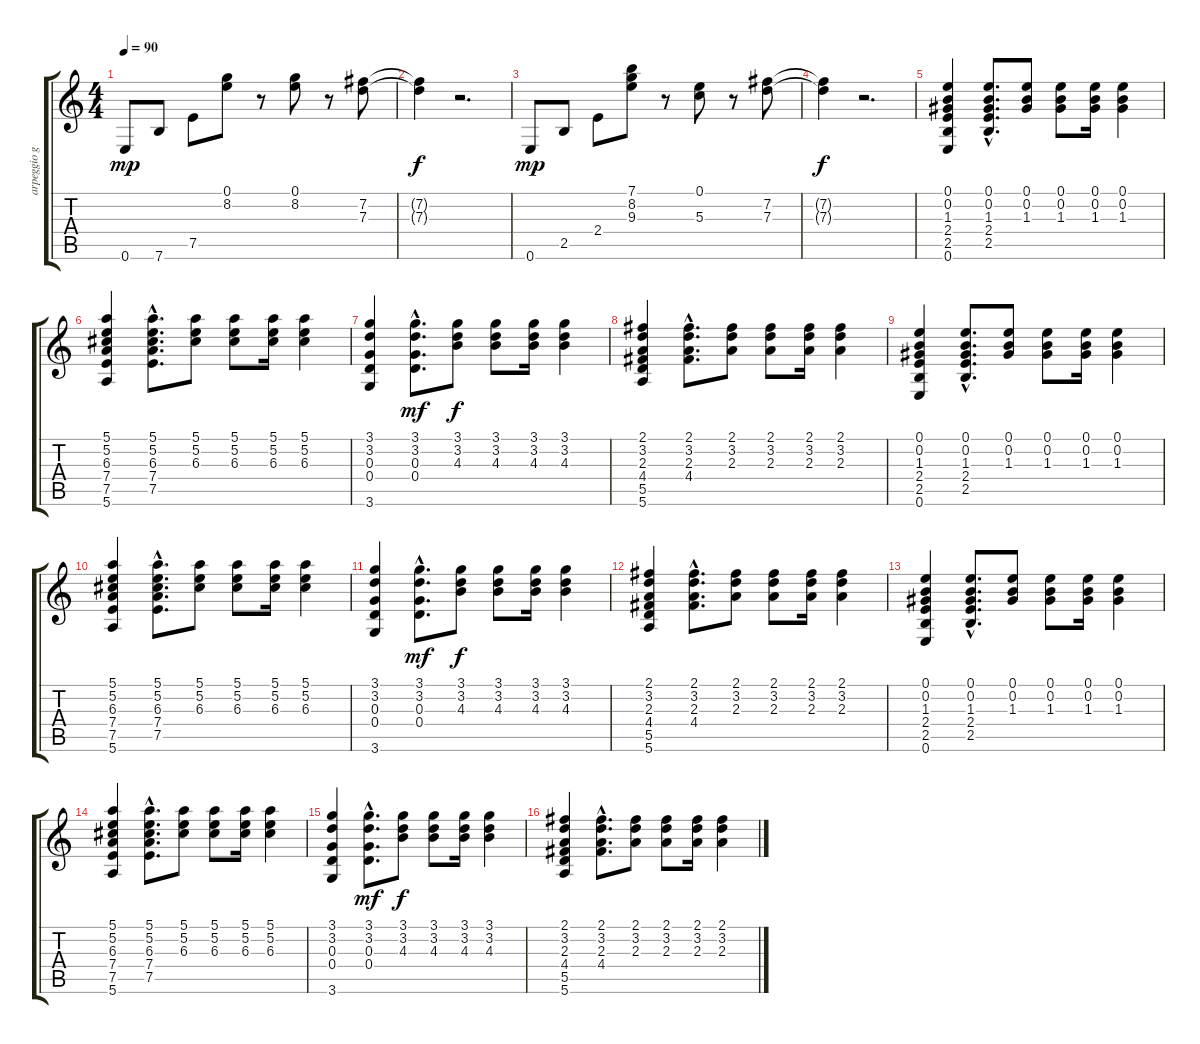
\track ("arpeggio guitar" "arpeggio g") {instrument distortionguitar}
\staff {score tabs}
\tuning (E4 B3 G3 D3 A2 E2) {hide}
\ts (4 4)
\tempo 90
\clef g2
\ks c
0.6.8{dy mp} 7.6.8 7.5.8 (0.1 8.2).8 r.8 (0.1 8.2).8 r.8 (7.2 7.3).8 |
(7.2{t} 7.3{t}).4{dy f} r.2{d} |
0.6.8{dy mp} 2.5.8 2.4.8 (7.1 8.2 9.3).8 r.8 (0.1 5.3).8 r.8 (7.2 7.3).8 |
(7.2{t} 7.3{t}).4{dy f} r.2{d} |
(0.1 0.2 1.3 2.4 2.5 0.6).4{instrument acousticguitarsteel} (0.1{hac} 0.2{hac} 1.3{hac} 2.4{hac} 2.5{hac}).8{d} (0.1 0.2 1.3).8 (0.1 0.2 1.3).8 (0.1 0.2 1.3).16 (0.1 0.2 1.3).4 |
(5.1 5.2 6.3 7.4 7.5 5.6).4 (5.1{hac} 5.2{hac} 6.3{hac} 7.4{hac} 7.5{hac}).8{d} (5.1 5.2 6.3).8 (5.1 5.2 6.3).8 (5.1 5.2 6.3).16 (5.1 5.2 6.3).4 |
(3.1 3.2 0.3 0.4 3.6).4 (3.1{hac} 3.2{hac} 0.3{hac} 0.4{hac}).8{d dy mf} (3.1 3.2 4.3).8{dy f} (3.1 3.2 4.3).8 (3.1 3.2 4.3).16 (3.1 3.2 4.3).4 |
(2.1 3.2 2.3 4.4 5.5 5.6).4 (2.1{hac} 3.2 2.3{hac} 4.4{hac}).8{d} (2.1 3.2 2.3).8 (2.1 3.2 2.3).8 (2.1 3.2 2.3).16 (2.1 3.2 2.3).4 |
(0.1 0.2 1.3 2.4 2.5 0.6).4 (0.1{hac} 0.2{hac} 1.3{hac} 2.4{hac} 2.5{hac}).8{d} (0.1 0.2 1.3).8 (0.1 0.2 1.3).8 (0.1 0.2 1.3).16 (0.1 0.2 1.3).4 |
(5.1 5.2 6.3 7.4 7.5 5.6).4 (5.1{hac} 5.2{hac} 6.3{hac} 7.4{hac} 7.5{hac}).8{d} (5.1 5.2 6.3).8 (5.1 5.2 6.3).8 (5.1 5.2 6.3).16 (5.1 5.2 6.3).4 |
(3.1 3.2 0.3 0.4 3.6).4 (3.1{hac} 3.2{hac} 0.3{hac} 0.4{hac}).8{d dy mf} (3.1 3.2 4.3).8{dy f} (3.1 3.2 4.3).8 (3.1 3.2 4.3).16 (3.1 3.2 4.3).4 |
(2.1 3.2 2.3 4.4 5.5 5.6).4 (2.1{hac} 3.2{hac} 2.3{hac} 4.4{hac}).8{d} (2.1 3.2 2.3).8 (2.1 3.2 2.3).8 (2.1 3.2 2.3).16 (2.1 3.2 2.3).4 |
(0.1 0.2 1.3 2.4 2.5 0.6).4 (0.1{hac} 0.2{hac} 1.3{hac} 2.4{hac} 2.5{hac}).8{d} (0.1 0.2 1.3).8 (0.1 0.2 1.3).8 (0.1 0.2 1.3).16 (0.1 0.2 1.3).4 |
(5.1 5.2 6.3 7.4 7.5 5.6).4 (5.1{hac} 5.2{hac} 6.3{hac} 7.4{hac} 7.5{hac}).8{d} (5.1 5.2 6.3).8 (5.1 5.2 6.3).8 (5.1 5.2 6.3).16 (5.1 5.2 6.3).4 |
(3.1 3.2 0.3 0.4 3.6).4 (3.1{hac} 3.2{hac} 0.3{hac} 0.4{hac}).8{d dy mf} (3.1 3.2 4.3).8{dy f} (3.1 3.2 4.3).8 (3.1 3.2 4.3).16 (3.1 3.2 4.3).4 |
(2.1 3.2 2.3 4.4 5.5 5.6).4 (2.1{hac} 3.2{hac} 2.3{hac} 4.4{hac}).8{d} (2.1 3.2 2.3).8 (2.1 3.2 2.3).8 (2.1 3.2 2.3).16 (2.1 3.2 2.3).4
